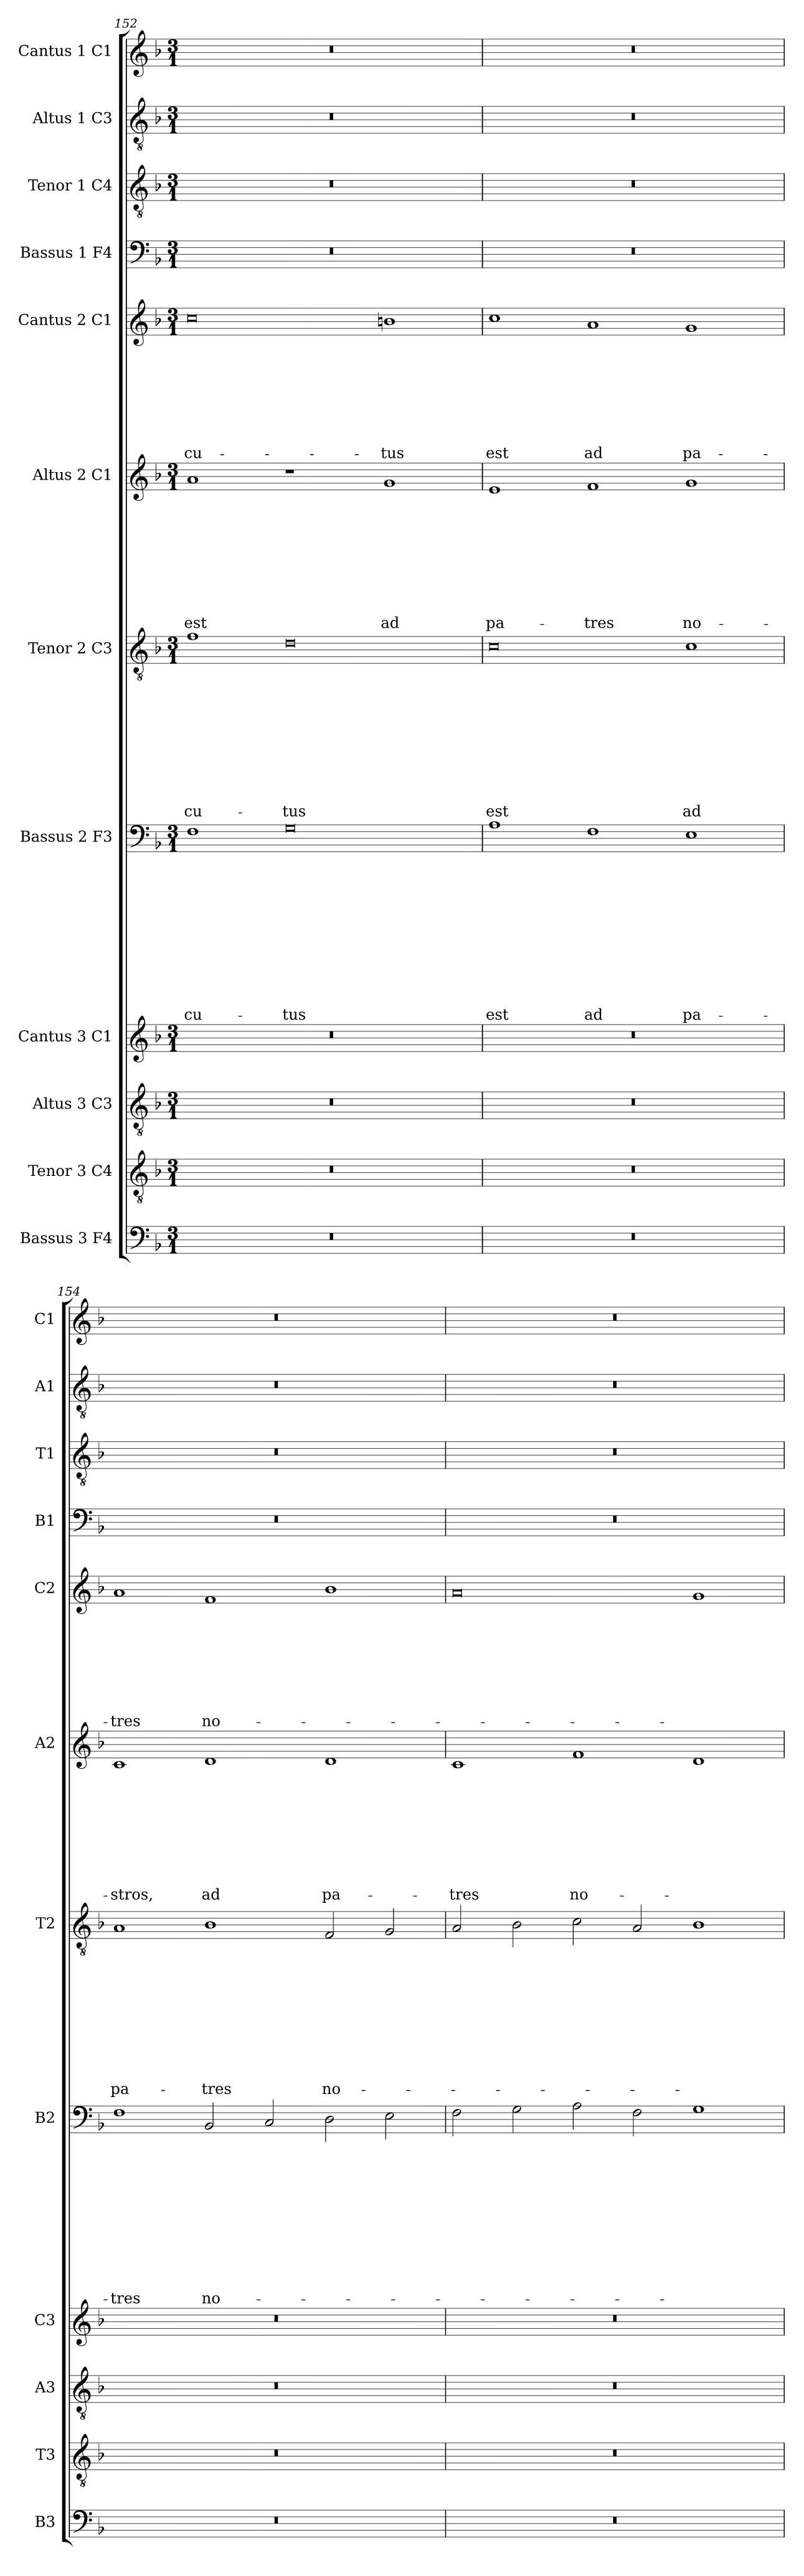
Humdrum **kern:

**kern	**kern	**kern	**kern	**kern	**text	**text	**text	**text	**text	**text	**text	**text	**text	**text	**text	**kern	**text	**text	**text	**text	**text	**text	**text	**text	**text	**text	**kern	**text	**text	**text	**text	**text	**text	**text	**text	**text	**kern	**text	**text	**text	**text	**text	**text	**text	**text	**kern	**kern	**kern	**kern
*part12	*part11	*part10	*part9	*part8	*part8	*part8	*part8	*part8	*part8	*part8	*part8	*part8	*part8	*part8	*part8	*part7	*part7	*part7	*part7	*part7	*part7	*part7	*part7	*part7	*part7	*part7	*part6	*part6	*part6	*part6	*part6	*part6	*part6	*part6	*part6	*part6	*part5	*part5	*part5	*part5	*part5	*part5	*part5	*part5	*part5	*part4	*part3	*part2	*part1
*staff12	*staff11	*staff10	*staff9	*staff8	*staff8	*staff8	*staff8	*staff8	*staff8	*staff8	*staff8	*staff8	*staff8	*staff8	*staff8	*staff7	*staff7	*staff7	*staff7	*staff7	*staff7	*staff7	*staff7	*staff7	*staff7	*staff7	*staff6	*staff6	*staff6	*staff6	*staff6	*staff6	*staff6	*staff6	*staff6	*staff6	*staff5	*staff5	*staff5	*staff5	*staff5	*staff5	*staff5	*staff5	*staff5	*staff4	*staff3	*staff2	*staff1
*I"Bassus 3 F4	*I"Tenor 3 C4	*I"Altus 3 C3	*I"Cantus 3 C1	*I"Bassus 2 F3	*	*	*	*	*	*	*	*	*	*	*	*I"Tenor 2 C3	*	*	*	*	*	*	*	*	*	*	*I"Altus 2 C1	*	*	*	*	*	*	*	*	*	*I"Cantus 2 C1	*	*	*	*	*	*	*	*	*I"Bassus 1 F4	*I"Tenor 1 C4	*I"Altus 1 C3	*I"Cantus 1 C1
*I'B3	*I'T3	*I'A3	*I'C3	*I'B2	*	*	*	*	*	*	*	*	*	*	*	*I'T2	*	*	*	*	*	*	*	*	*	*	*I'A2	*	*	*	*	*	*	*	*	*	*I'C2	*	*	*	*	*	*	*	*	*I'B1	*I'T1	*I'A1	*I'C1
*clefF4	*clefGv2	*clefGv2	*clefG2	*clefF4	*	*	*	*	*	*	*	*	*	*	*	*clefGv2	*	*	*	*	*	*	*	*	*	*	*clefG2	*	*	*	*	*	*	*	*	*	*clefG2	*	*	*	*	*	*	*	*	*clefF4	*clefGv2	*clefGv2	*clefG2
*k[b-]	*k[b-]	*k[b-]	*k[b-]	*k[b-]	*	*	*	*	*	*	*	*	*	*	*	*k[b-]	*	*	*	*	*	*	*	*	*	*	*k[b-]	*	*	*	*	*	*	*	*	*	*k[b-]	*	*	*	*	*	*	*	*	*k[b-]	*k[b-]	*k[b-]	*k[b-]
*F:	*F:	*F:	*F:	*F:	*	*	*	*	*	*	*	*	*	*	*	*F:	*	*	*	*	*	*	*	*	*	*	*F:	*	*	*	*	*	*	*	*	*	*F:	*	*	*	*	*	*	*	*	*F:	*F:	*F:	*F:
*M3/1	*M3/1	*M3/1	*M3/1	*M3/1	*	*	*	*	*	*	*	*	*	*	*	*M3/1	*	*	*	*	*	*	*	*	*	*	*M3/1	*	*	*	*	*	*	*	*	*	*M3/1	*	*	*	*	*	*	*	*	*M3/1	*M3/1	*M3/1	*M3/1
=152	=152	=152	=152	=152	=152	=152	=152	=152	=152	=152	=152	=152	=152	=152	=152	=152	=152	=152	=152	=152	=152	=152	=152	=152	=152	=152	=152	=152	=152	=152	=152	=152	=152	=152	=152	=152	=152	=152	=152	=152	=152	=152	=152	=152	=152	=152	=152	=152	=152
!	!	!	!	!	!	!	!	!	!	!	!	!	!	!	!LO:LY:b	!	!	!	!	!	!	!	!	!	!	!LO:LY:b	!	!	!	!	!	!	!	!	!	!LO:LY:b	!	!	!	!	!	!	!	!	!LO:LY:b	!	!	!	!
0.r	0.r	0.r	0.r	1F	.	.	.	.	.	.	.	.	.	.	-cu-	1f	.	.	.	.	.	.	.	.	.	-cu-	1a	.	.	.	.	.	.	.	.	est	0cc	.	.	.	.	.	.	.	-cu-	0.r	0.r	0.r	0.r
!	!	!	!	!	!	!	!	!	!	!	!	!	!	!	!LO:LY:b	!	!	!	!	!	!	!	!	!	!	!LO:LY:b	!	!	!	!	!	!	!	!	!	!	!	!	!	!	!	!	!	!	!	!	!	!	!
.	.	.	.	0G	.	.	.	.	.	.	.	.	.	.	-tus	0d	.	.	.	.	.	.	.	.	.	-tus	1r	.	.	.	.	.	.	.	.	.	.	.	.	.	.	.	.	.	.	.	.	.	.
!	!	!	!	!	!	!	!	!	!	!	!	!	!	!	!	!	!	!	!	!	!	!	!	!	!	!	!	!	!	!	!	!	!	!	!	!LO:LY:b	!	!	!	!	!	!	!	!	!LO:LY:b	!	!	!	!
.	.	.	.	.	.	.	.	.	.	.	.	.	.	.	.	.	.	.	.	.	.	.	.	.	.	.	1g	.	.	.	.	.	.	.	.	ad	1bn	.	.	.	.	.	.	.	-tus	.	.	.	.
=153	=153	=153	=153	=153	=153	=153	=153	=153	=153	=153	=153	=153	=153	=153	=153	=153	=153	=153	=153	=153	=153	=153	=153	=153	=153	=153	=153	=153	=153	=153	=153	=153	=153	=153	=153	=153	=153	=153	=153	=153	=153	=153	=153	=153	=153	=153	=153	=153	=153
!	!	!	!	!	!	!	!	!	!	!	!	!	!	!	!LO:LY:b	!	!	!	!	!	!	!	!	!	!	!LO:LY:b	!	!	!	!	!	!	!	!	!	!LO:LY:b	!	!	!	!	!	!	!	!	!LO:LY:b	!	!	!	!
0.r	0.r	0.r	0.r	1A	.	.	.	.	.	.	.	.	.	.	est	0c	.	.	.	.	.	.	.	.	.	est	1e	.	.	.	.	.	.	.	.	pa-	1cc	.	.	.	.	.	.	.	est	0.r	0.r	0.r	0.r
!	!	!	!	!	!	!	!	!	!	!	!	!	!	!	!LO:LY:b	!	!	!	!	!	!	!	!	!	!	!	!	!	!	!	!	!	!	!	!	!LO:LY:b	!	!	!	!	!	!	!	!	!LO:LY:b	!	!	!	!
.	.	.	.	1F	.	.	.	.	.	.	.	.	.	.	ad	.	.	.	.	.	.	.	.	.	.	.	1f	.	.	.	.	.	.	.	.	-tres	1a	.	.	.	.	.	.	.	ad	.	.	.	.
!	!	!	!	!	!	!	!	!	!	!	!	!	!	!	!LO:LY:b	!	!	!	!	!	!	!	!	!	!	!LO:LY:b	!	!	!	!	!	!	!	!	!	!LO:LY:b	!	!	!	!	!	!	!	!	!LO:LY:b	!	!	!	!
.	.	.	.	1E	.	.	.	.	.	.	.	.	.	.	pa-	1c	.	.	.	.	.	.	.	.	.	ad	1g	.	.	.	.	.	.	.	.	no-	1g	.	.	.	.	.	.	.	pa-	.	.	.	.
=154	=154	=154	=154	=154	=154	=154	=154	=154	=154	=154	=154	=154	=154	=154	=154	=154	=154	=154	=154	=154	=154	=154	=154	=154	=154	=154	=154	=154	=154	=154	=154	=154	=154	=154	=154	=154	=154	=154	=154	=154	=154	=154	=154	=154	=154	=154	=154	=154	=154
!	!	!	!	!	!	!	!	!	!	!	!	!	!	!	!LO:LY:b	!	!	!	!	!	!	!	!	!	!	!LO:LY:b	!	!	!	!	!	!	!	!	!	!LO:LY:b	!	!	!	!	!	!	!	!	!LO:LY:b	!	!	!	!
0.r	0.r	0.r	0.r	1F	.	.	.	.	.	.	.	.	.	.	-tres	1A	.	.	.	.	.	.	.	.	.	pa-	1c	.	.	.	.	.	.	.	.	-stros,	1a	.	.	.	.	.	.	.	-tres	0.r	0.r	0.r	0.r
!	!	!	!	!	!	!	!	!	!	!	!	!	!	!	!LO:LY:b	!	!	!	!	!	!	!	!	!	!	!LO:LY:b	!	!	!	!	!	!	!	!	!	!LO:LY:b	!	!	!	!	!	!	!	!	!LO:LY:b	!	!	!	!
.	.	.	.	2BB-/	.	.	.	.	.	.	.	.	.	.	no-	1B-	.	.	.	.	.	.	.	.	.	-tres	1d	.	.	.	.	.	.	.	.	ad	1f	.	.	.	.	.	.	.	no-	.	.	.	.
.	.	.	.	2C/	.	.	.	.	.	.	.	.	.	.	.	.	.	.	.	.	.	.	.	.	.	.	.	.	.	.	.	.	.	.	.	.	.	.	.	.	.	.	.	.	.	.	.	.	.
!	!	!	!	!	!	!	!	!	!	!	!	!	!	!	!	!	!	!	!	!	!	!	!	!	!	!LO:LY:b	!	!	!	!	!	!	!	!	!	!LO:LY:b	!	!	!	!	!	!	!	!	!	!	!	!	!
.	.	.	.	2D\	.	.	.	.	.	.	.	.	.	.	.	2F/	.	.	.	.	.	.	.	.	.	no-	1d	.	.	.	.	.	.	.	.	pa-	1b-	.	.	.	.	.	.	.	.	.	.	.	.
.	.	.	.	2E\	.	.	.	.	.	.	.	.	.	.	.	2G/	.	.	.	.	.	.	.	.	.	.	.	.	.	.	.	.	.	.	.	.	.	.	.	.	.	.	.	.	.	.	.	.	.
=155	=155	=155	=155	=155	=155	=155	=155	=155	=155	=155	=155	=155	=155	=155	=155	=155	=155	=155	=155	=155	=155	=155	=155	=155	=155	=155	=155	=155	=155	=155	=155	=155	=155	=155	=155	=155	=155	=155	=155	=155	=155	=155	=155	=155	=155	=155	=155	=155	=155
!	!	!	!	!	!	!	!	!	!	!	!	!	!	!	!	!	!	!	!	!	!	!	!	!	!	!	!	!	!	!	!	!	!	!	!	!LO:LY:b	!	!	!	!	!	!	!	!	!	!	!	!	!
0.r	0.r	0.r	0.r	2F\	.	.	.	.	.	.	.	.	.	.	.	2A/	.	.	.	.	.	.	.	.	.	.	1c	.	.	.	.	.	.	.	.	-tres	0a	.	.	.	.	.	.	.	.	0.r	0.r	0.r	0.r
.	.	.	.	2G\	.	.	.	.	.	.	.	.	.	.	.	2B-\	.	.	.	.	.	.	.	.	.	.	.	.	.	.	.	.	.	.	.	.	.	.	.	.	.	.	.	.	.	.	.	.	.
!	!	!	!	!	!	!	!	!	!	!	!	!	!	!	!	!	!	!	!	!	!	!	!	!	!	!	!	!	!	!	!	!	!	!	!	!LO:LY:b	!	!	!	!	!	!	!	!	!	!	!	!	!
.	.	.	.	2A\	.	.	.	.	.	.	.	.	.	.	.	2c\	.	.	.	.	.	.	.	.	.	.	1f	.	.	.	.	.	.	.	.	no-	.	.	.	.	.	.	.	.	.	.	.	.	.
.	.	.	.	2F\	.	.	.	.	.	.	.	.	.	.	.	2A/	.	.	.	.	.	.	.	.	.	.	.	.	.	.	.	.	.	.	.	.	.	.	.	.	.	.	.	.	.	.	.	.	.
.	.	.	.	1G	.	.	.	.	.	.	.	.	.	.	.	1B-	.	.	.	.	.	.	.	.	.	.	1d	.	.	.	.	.	.	.	.	.	1g	.	.	.	.	.	.	.	.	.	.	.	.
=	=	=	=	=	=	=	=	=	=	=	=	=	=	=	=	=	=	=	=	=	=	=	=	=	=	=	=	=	=	=	=	=	=	=	=	=	=	=	=	=	=	=	=	=	=	=	=	=	=
*-	*-	*-	*-	*-	*-	*-	*-	*-	*-	*-	*-	*-	*-	*-	*-	*-	*-	*-	*-	*-	*-	*-	*-	*-	*-	*-	*-	*-	*-	*-	*-	*-	*-	*-	*-	*-	*-	*-	*-	*-	*-	*-	*-	*-	*-	*-	*-	*-	*-
